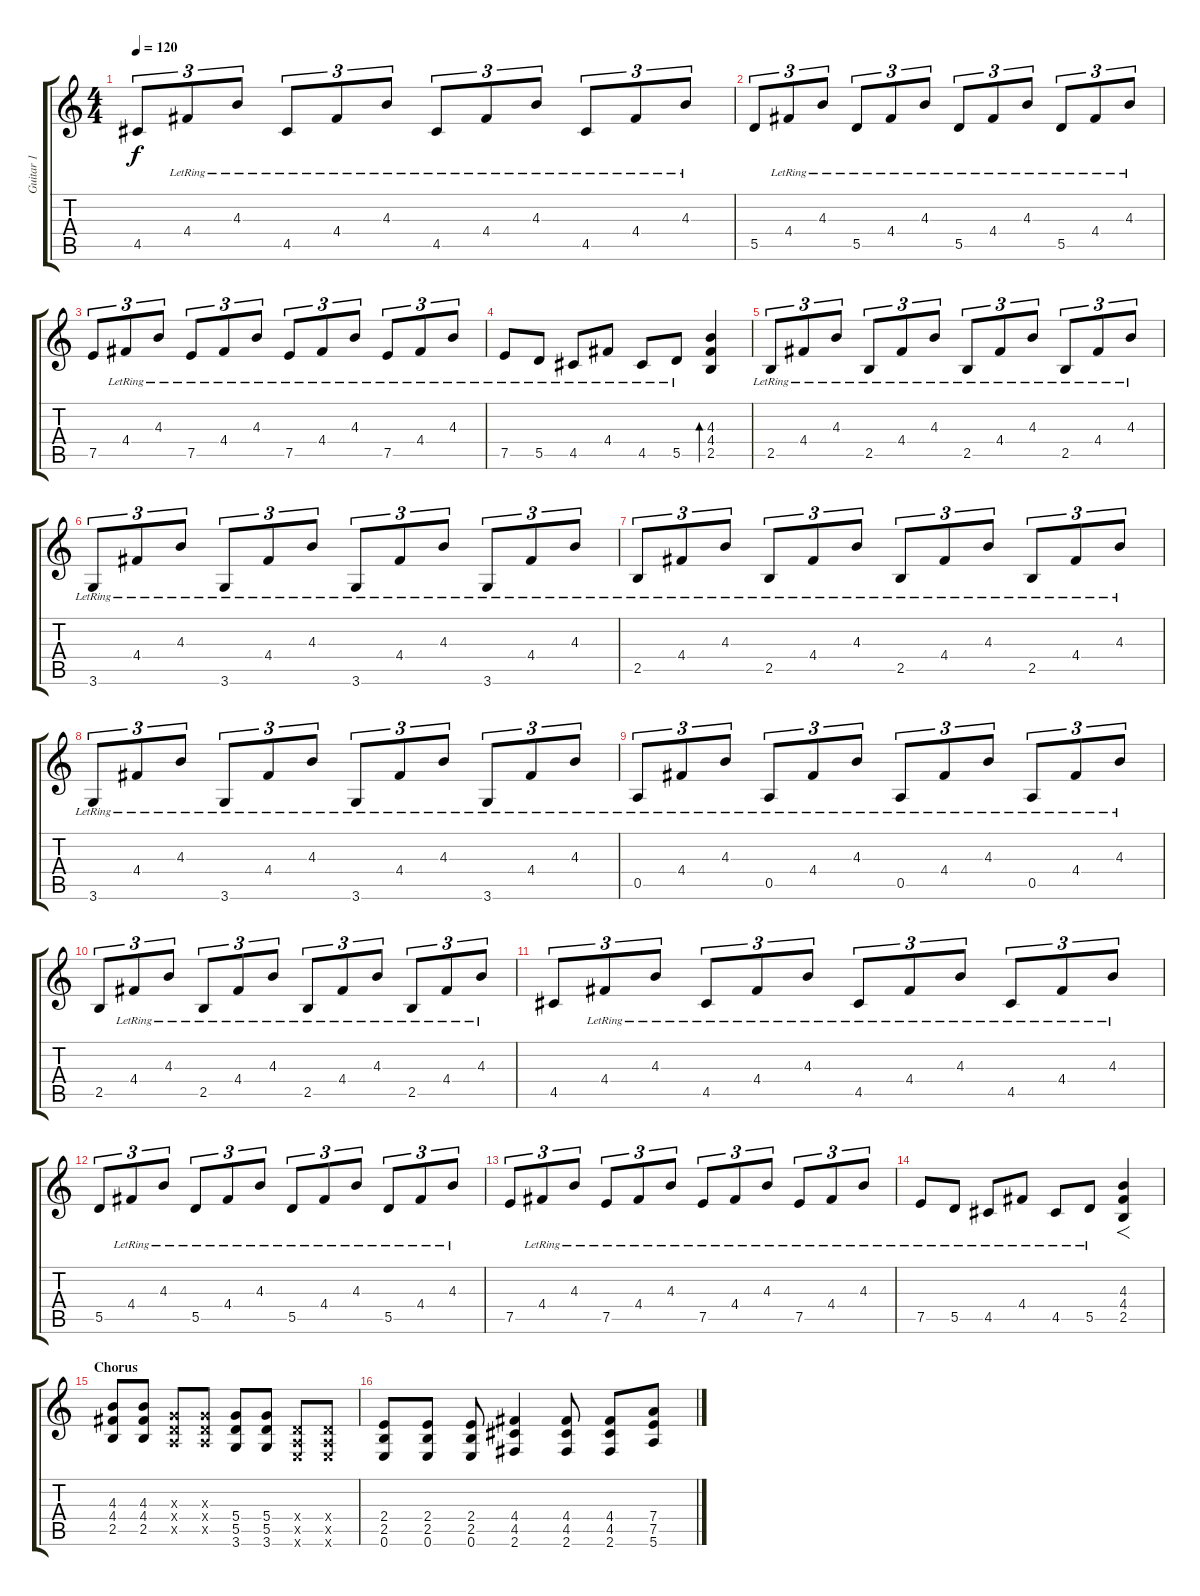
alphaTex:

\track ("Guitar 1" "Guitar 1") {instrument electricguitarjazz}
\staff {score tabs}
\tuning (E4 B3 G3 D3 A2 E2) {hide}
\ts (4 4)
\tempo 120
\clef g2
\ks c
4.5.8{tu (3 2) dy f} 4.4{lr}.8{tu (3 2)} 4.3{lr}.8{tu (3 2)} 4.5{lr}.8{tu (3 2)} 4.4{lr}.8{tu (3 2)} 4.3{lr}.8{tu (3 2)} 4.5{lr}.8{tu (3 2)} 4.4{lr}.8{tu (3 2)} 4.3{lr}.8{tu (3 2)} 4.5{lr}.8{tu (3 2)} 4.4{lr}.8{tu (3 2)} 4.3{lr}.8{tu (3 2)} |
5.5.8{tu (3 2)} 4.4{lr}.8{tu (3 2)} 4.3{lr}.8{tu (3 2)} 5.5{lr}.8{tu (3 2)} 4.4{lr}.8{tu (3 2)} 4.3{lr}.8{tu (3 2)} 5.5{lr}.8{tu (3 2)} 4.4{lr}.8{tu (3 2)} 4.3{lr}.8{tu (3 2)} 5.5{lr}.8{tu (3 2)} 4.4{lr}.8{tu (3 2)} 4.3{lr}.8{tu (3 2)} |
7.5.8{tu (3 2)} 4.4{lr}.8{tu (3 2)} 4.3{lr}.8{tu (3 2)} 7.5{lr}.8{tu (3 2)} 4.4{lr}.8{tu (3 2)} 4.3{lr}.8{tu (3 2)} 7.5{lr}.8{tu (3 2)} 4.4{lr}.8{tu (3 2)} 4.3{lr}.8{tu (3 2)} 7.5{lr}.8{tu (3 2)} 4.4{lr}.8{tu (3 2)} 4.3{lr}.8{tu (3 2)} |
7.5{lr}.8 5.5{lr}.8 4.5{lr}.8 4.4{lr}.8 4.5{lr}.8 5.5{lr}.8 (4.3 4.4 2.5).4{bd 120} |
2.5{lr}.8{tu (3 2)} 4.4{lr}.8{tu (3 2)} 4.3{lr}.8{tu (3 2)} 2.5{lr}.8{tu (3 2)} 4.4{lr}.8{tu (3 2)} 4.3{lr}.8{tu (3 2)} 2.5{lr}.8{tu (3 2)} 4.4{lr}.8{tu (3 2)} 4.3{lr}.8{tu (3 2)} 2.5{lr}.8{tu (3 2)} 4.4{lr}.8{tu (3 2)} 4.3{lr}.8{tu (3 2)} |
3.6{lr}.8{tu (3 2)} 4.4{lr}.8{tu (3 2)} 4.3{lr}.8{tu (3 2)} 3.6{lr}.8{tu (3 2)} 4.4{lr}.8{tu (3 2)} 4.3{lr}.8{tu (3 2)} 3.6{lr}.8{tu (3 2)} 4.4{lr}.8{tu (3 2)} 4.3{lr}.8{tu (3 2)} 3.6{lr}.8{tu (3 2)} 4.4{lr}.8{tu (3 2)} 4.3{lr}.8{tu (3 2)} |
2.5{lr}.8{tu (3 2)} 4.4{lr}.8{tu (3 2)} 4.3{lr}.8{tu (3 2)} 2.5{lr}.8{tu (3 2)} 4.4{lr}.8{tu (3 2)} 4.3{lr}.8{tu (3 2)} 2.5{lr}.8{tu (3 2)} 4.4{lr}.8{tu (3 2)} 4.3{lr}.8{tu (3 2)} 2.5{lr}.8{tu (3 2)} 4.4{lr}.8{tu (3 2)} 4.3{lr}.8{tu (3 2)} |
3.6{lr}.8{tu (3 2)} 4.4{lr}.8{tu (3 2)} 4.3{lr}.8{tu (3 2)} 3.6{lr}.8{tu (3 2)} 4.4{lr}.8{tu (3 2)} 4.3{lr}.8{tu (3 2)} 3.6{lr}.8{tu (3 2)} 4.4{lr}.8{tu (3 2)} 4.3{lr}.8{tu (3 2)} 3.6{lr}.8{tu (3 2)} 4.4{lr}.8{tu (3 2)} 4.3{lr}.8{tu (3 2)} |
0.5{lr}.8{tu (3 2)} 4.4{lr}.8{tu (3 2)} 4.3{lr}.8{tu (3 2)} 0.5{lr}.8{tu (3 2)} 4.4{lr}.8{tu (3 2)} 4.3{lr}.8{tu (3 2)} 0.5{lr}.8{tu (3 2)} 4.4{lr}.8{tu (3 2)} 4.3{lr}.8{tu (3 2)} 0.5{lr}.8{tu (3 2)} 4.4{lr}.8{tu (3 2)} 4.3{lr}.8{tu (3 2)} |
2.5.8{tu (3 2)} 4.4{lr}.8{tu (3 2)} 4.3{lr}.8{tu (3 2)} 2.5{lr}.8{tu (3 2)} 4.4{lr}.8{tu (3 2)} 4.3{lr}.8{tu (3 2)} 2.5{lr}.8{tu (3 2)} 4.4{lr}.8{tu (3 2)} 4.3{lr}.8{tu (3 2)} 2.5{lr}.8{tu (3 2)} 4.4{lr}.8{tu (3 2)} 4.3{lr}.8{tu (3 2)} |
4.5.8{tu (3 2)} 4.4{lr}.8{tu (3 2)} 4.3{lr}.8{tu (3 2)} 4.5{lr}.8{tu (3 2)} 4.4{lr}.8{tu (3 2)} 4.3{lr}.8{tu (3 2)} 4.5{lr}.8{tu (3 2)} 4.4{lr}.8{tu (3 2)} 4.3{lr}.8{tu (3 2)} 4.5{lr}.8{tu (3 2)} 4.4{lr}.8{tu (3 2)} 4.3{lr}.8{tu (3 2)} |
5.5.8{tu (3 2)} 4.4{lr}.8{tu (3 2)} 4.3{lr}.8{tu (3 2)} 5.5{lr}.8{tu (3 2)} 4.4{lr}.8{tu (3 2)} 4.3{lr}.8{tu (3 2)} 5.5{lr}.8{tu (3 2)} 4.4{lr}.8{tu (3 2)} 4.3{lr}.8{tu (3 2)} 5.5{lr}.8{tu (3 2)} 4.4{lr}.8{tu (3 2)} 4.3{lr}.8{tu (3 2)} |
7.5.8{tu (3 2)} 4.4{lr}.8{tu (3 2)} 4.3{lr}.8{tu (3 2)} 7.5{lr}.8{tu (3 2)} 4.4{lr}.8{tu (3 2)} 4.3{lr}.8{tu (3 2)} 7.5{lr}.8{tu (3 2)} 4.4{lr}.8{tu (3 2)} 4.3{lr}.8{tu (3 2)} 7.5{lr}.8{tu (3 2)} 4.4{lr}.8{tu (3 2)} 4.3{lr}.8{tu (3 2)} |
7.5{lr}.8 5.5{lr}.8 4.5{lr}.8 4.4{lr}.8 4.5{lr}.8 5.5{lr}.8 (4.3 4.4 2.5).4{f instrument distortionguitar} |
\section ("" "Chorus")
(4.3 4.4 2.5).8{instrument distortionguitar} (4.3 4.4 2.5).8 (0.3{x} 0.4{x} 0.5{x}).8 (0.3{x} 0.4{x} 0.5{x}).8 (5.4 5.5 3.6).8 (5.4 5.5 3.6).8 (0.4{x} 0.5{x} 0.6{x}).8 (0.4{x} 0.5{x} 0.6{x}).8 |
(2.4 2.5 0.6).8 (2.4 2.5 0.6).8 (2.4 2.5 0.6).8 (4.4 4.5 2.6).4 (4.4 4.5 2.6).8 (4.4 4.5 2.6).8 (7.4 7.5 5.6).8
